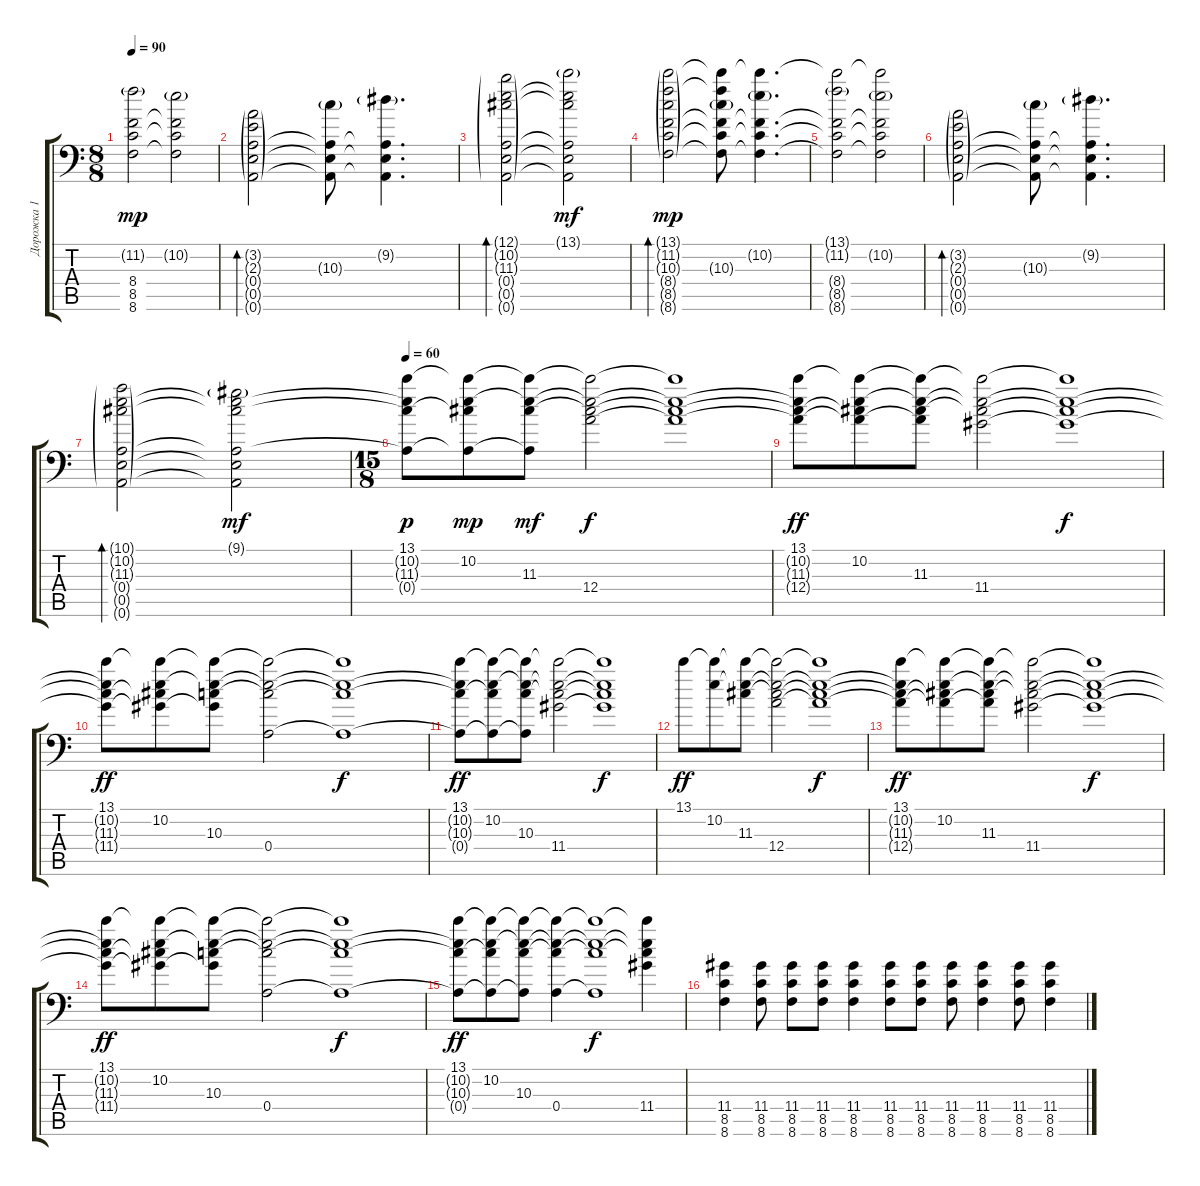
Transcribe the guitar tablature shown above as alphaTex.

\track ("Дорожка 1" "Дорожка 1") {instrument distortionguitar}
\staff {score tabs}
\tuning (B3 Gb3 D3 A2 E2 A1) {hide}
\ts (8 8)
\tempo 90
\clef f4
\ks c
(11.2{g} 8.4{t} 8.5{t} 8.6{t}).2{dy mp} (10.2{g} 8.4{t} 8.5{t} 8.6{t}).2 |
(3.2{g} 2.3{g} 0.4{g} 0.5{g} 0.6{g}).2{bd 60} (10.3{g} 0.4{t} 0.5{t} 0.6{t}).8 (9.2{g} 0.4{t} 0.5{t} 0.6{t}).4{d} |
(12.1{g} 10.2{g} 11.3{g} 0.4{g} 0.5{g} 0.6{g}).2{bd 60} (13.1{g} 10.2{t} 11.3{t} 0.4{t} 0.5{t} 0.6{t}).2{dy mf} |
(13.1{g} 11.2{g} 10.3{g} 8.4{g} 8.5{g} 8.6{g}).2{bd 60 dy mp} (13.1{t} 11.2{t} 10.3{g} 8.4{t} 8.5{t} 8.6{t}).8 (13.1{t} 10.2{g} 8.4{t} 8.5{t} 8.6{t}).4{d} |
(13.1{t} 11.2{g} 8.4{t} 8.5{t} 8.6{t}).2 (13.1{t} 10.2{g} 8.4{t} 8.5{t} 8.6{t}).2 |
(3.2{g} 2.3{g} 0.4{g} 0.5{g} 0.6{g}).2{bd 60} (10.3{g} 0.4{t} 0.5{t} 0.6{t}).8 (9.2{g} 0.4{t} 0.5{t} 0.6{t}).4{d} |
(10.1{g} 10.2{g} 11.3{g} 0.4{g} 0.5{g} 0.6{g}).2{bd 60} (9.1{g} 10.2{t} 11.3{t} 0.4{t} 0.5{t} 0.6{t}).2{dy mf} |
\ts (15 8)
\tempo 60
(13.1 10.2{t} 11.3{t} 0.4{t}).8{dy p} (13.1{t} 10.2 11.3{t} 0.4{t}).8{dy mp} (13.1{t} 10.2{t} 11.3 0.4{t}).8{dy mf} (13.1{t} 10.2{t} 11.3{t} 12.4).2{dy f} (13.1{t} 10.2{t} 11.3{t} 12.4{t}).1 |
(13.1 10.2{t} 11.3{t} 12.4{t}).8{dy ff} (13.1{t} 10.2 11.3{t} 12.4{t}).8 (13.1{t} 10.2{t} 11.3 12.4{t}).8 (13.1{t} 10.2{t} 11.3{t} 11.4).2 (13.1{t} 10.2{t} 11.3{t} 11.4{t}).1{dy f} |
(13.1 10.2{t} 11.3{t} 11.4{t}).8{dy ff} (13.1{t} 10.2 11.3{t} 11.4{t}).8 (13.1{t} 10.2{t} 10.3 11.4{t}).8 (13.1{t} 10.2{t} 10.3{t} 0.4).2 (13.1{t} 10.2{t} 10.3{t} 0.4{t}).1{dy f} |
(13.1 10.2{t} 10.3{t} 0.4{t}).8{dy ff} (13.1{t} 10.2 10.3{t} 0.4{t}).8 (13.1{t} 10.2{t} 10.3 0.4{t}).8 (13.1{t} 10.2{t} 10.3{t} 11.4).2 (13.1{t} 10.2{t} 10.3{t} 11.4{t}).1{dy f} |
13.1.8{dy ff} (13.1{t} 10.2).8 (13.1{t} 10.2{t} 11.3).8 (13.1{t} 10.2{t} 11.3{t} 12.4).2 (13.1{t} 10.2{t} 11.3{t} 12.4{t}).1{dy f} |
(13.1 10.2{t} 11.3{t} 12.4{t}).8{dy ff} (13.1{t} 10.2 11.3{t} 12.4{t}).8 (13.1{t} 10.2{t} 11.3 12.4{t}).8 (13.1{t} 10.2{t} 11.3{t} 11.4).2 (13.1{t} 10.2{t} 11.3{t} 11.4{t}).1{dy f} |
(13.1 10.2{t} 11.3{t} 11.4{t}).8{dy ff} (13.1{t} 10.2 11.3{t} 11.4{t}).8 (13.1{t} 10.2{t} 10.3 11.4{t}).8 (13.1{t} 10.2{t} 10.3{t} 0.4).2 (13.1{t} 10.2{t} 10.3{t} 0.4{t}).1{dy f} |
(13.1 10.2{t} 10.3{t} 0.4{t}).8{dy ff} (13.1{t} 10.2 10.3{t} 0.4{t}).8 (13.1{t} 10.2{t} 10.3 0.4{t}).8 (13.1{t} 10.2{t} 10.3{t} 0.4).4 (13.1{t} 10.2{t} 10.3{t} 0.4{t}).1{dy f} (13.1{t} 10.2{t} 10.3{t} 11.4).4 |
(11.4 8.5 8.6).4{instrument distortionguitar} (11.4 8.5 8.6).8 (11.4 8.5 8.6).8 (11.4 8.5 8.6).8 (11.4 8.5 8.6).4 (11.4 8.5 8.6).8 (11.4 8.5 8.6).8 (11.4 8.5 8.6).8 (11.4 8.5 8.6).4 (11.4 8.5 8.6).8 (11.4 8.5 8.6).4
